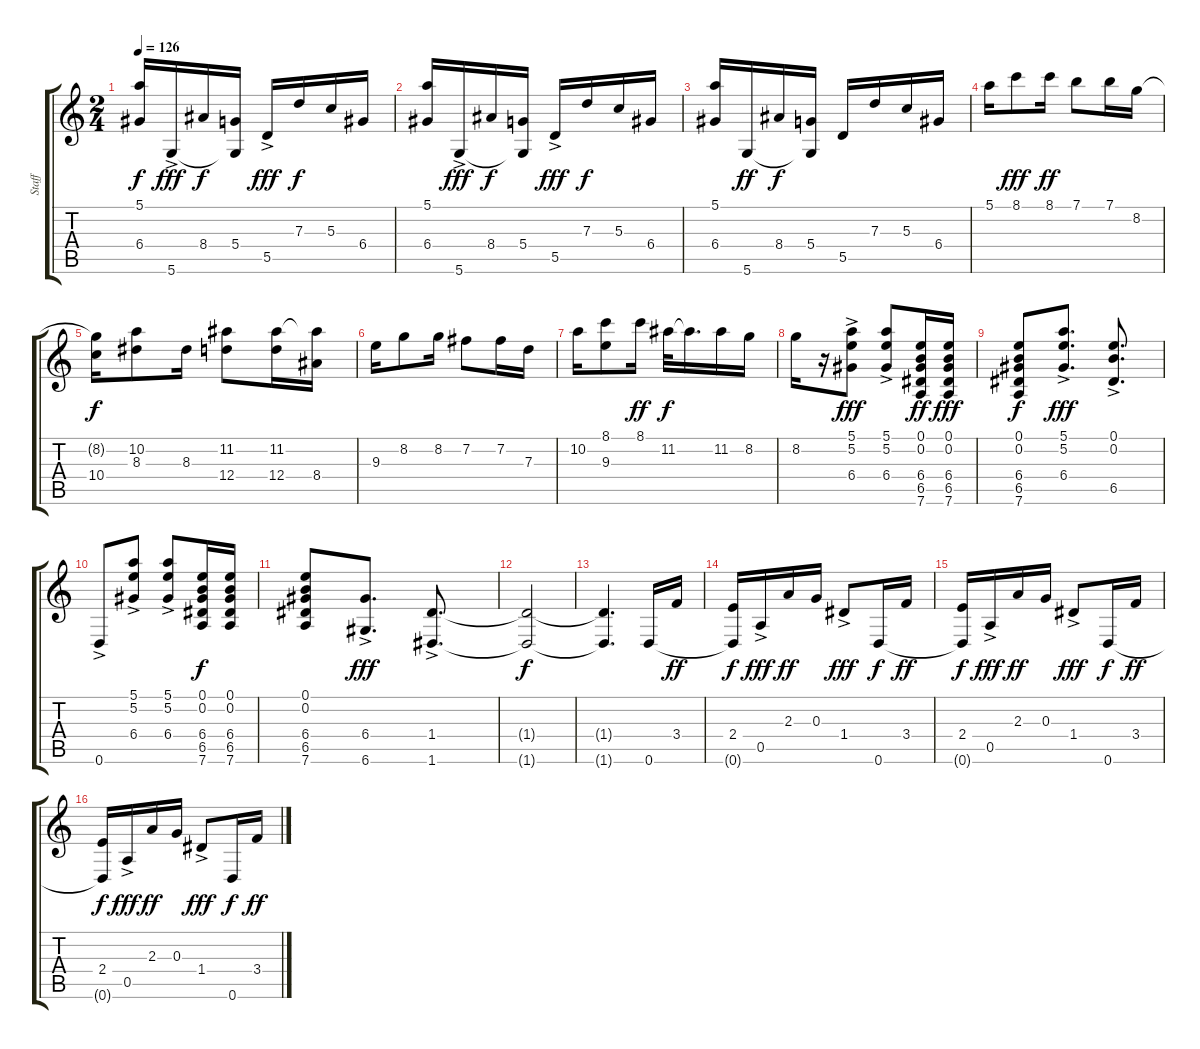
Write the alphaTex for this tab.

\track ("Staff" "Staff") {instrument acousticguitarnylon}
\staff {score tabs}
\tuning (E4 B3 G3 D3 A2 D2) {hide}
\ts (2 4)
\tempo 126
\clef g2
\ks c
(5.1 6.4).16{dy f} 5.6{ac}.16{dy fff} 8.4.16{dy f} (5.4 5.6{t}).16 5.5{ac}.16{dy fff} 7.3.16{dy f} 5.3.16 6.4.16 |
(5.1 6.4).16 5.6{ac}.16{dy fff} 8.4.16{dy f} (5.4 5.6{t}).16 5.5{ac}.16{dy fff} 7.3.16{dy f} 5.3.16 6.4.16 |
(5.1 6.4).16 5.6.16{dy ff} 8.4.16{dy f} (5.4 5.6{t}).16 5.5.16 7.3.16 5.3.16 6.4.16 |
5.1.16 8.1.8{dy fff} 8.1.16{dy ff} 7.1.8 7.1.16 8.2.16 |
(8.2{t} 10.4).16{dy f} (10.2 8.3).8 8.3.16 (11.2 12.4).8 (11.2 12.4).16 (11.2{t} 8.4).16 |
9.3.16 8.2.8 8.2.16 7.2.8 7.2.16 7.3.16 |
10.2.16 (8.1 9.3).8 8.1.16{dy ff} 11.2.32{dy f} 11.2{t}.16{d} 11.2.16 8.2.16 |
8.2.16 r.16 (5.1{ac} 5.2{ac} 6.4{ac}).8{dy fff} (5.1 5.2{ac} 6.4{ac}).8 (0.1 0.2 6.4 6.5 7.6).16{dy ff} (0.1 0.2 6.4 6.5 7.6).16{dy fff} |
(0.1 0.2 6.4 6.5 7.6).8{dy f} (5.1 5.2 6.4{ac}).8{d dy fff} (0.1{ac} 0.2{ac} 6.5{ac}).8{d} |
0.6{ac}.8 (5.1{ac} 5.2{ac} 6.4{ac}).8 (5.1{ac} 5.2{ac} 6.4{ac}).8 (0.1 0.2 6.4 6.5 7.6).16{dy f} (0.1 0.2 6.4 6.5 7.6).16 |
(0.1 0.2 6.4 6.5 7.6).8 (6.4{ac} 6.6{ac}).8{d dy fff} (1.4{ac} 1.6{ac}).8{d} |
(1.4{t} 1.6{t}).2{dy f} |
(1.4{t} 1.6{t}).4{d} 0.6.16 3.4.16{dy ff} |
(2.4 0.6{t}).16{dy f} 0.5{ac}.16{dy fff} 2.3.16{dy ff} 0.3.16 1.4{ac}.8{dy fff} 0.6.16{dy f} 3.4.16{dy ff} |
(2.4 0.6{t}).16{dy f} 0.5{ac}.16{dy fff} 2.3.16{dy ff} 0.3.16 1.4{ac}.8{dy fff} 0.6.16{dy f} 3.4.16{dy ff} |
(2.4 0.6{t}).16{dy f} 0.5{ac}.16{dy fff} 2.3.16{dy ff} 0.3.16 1.4{ac}.8{dy fff} 0.6.16{dy f} 3.4.16{dy ff}
